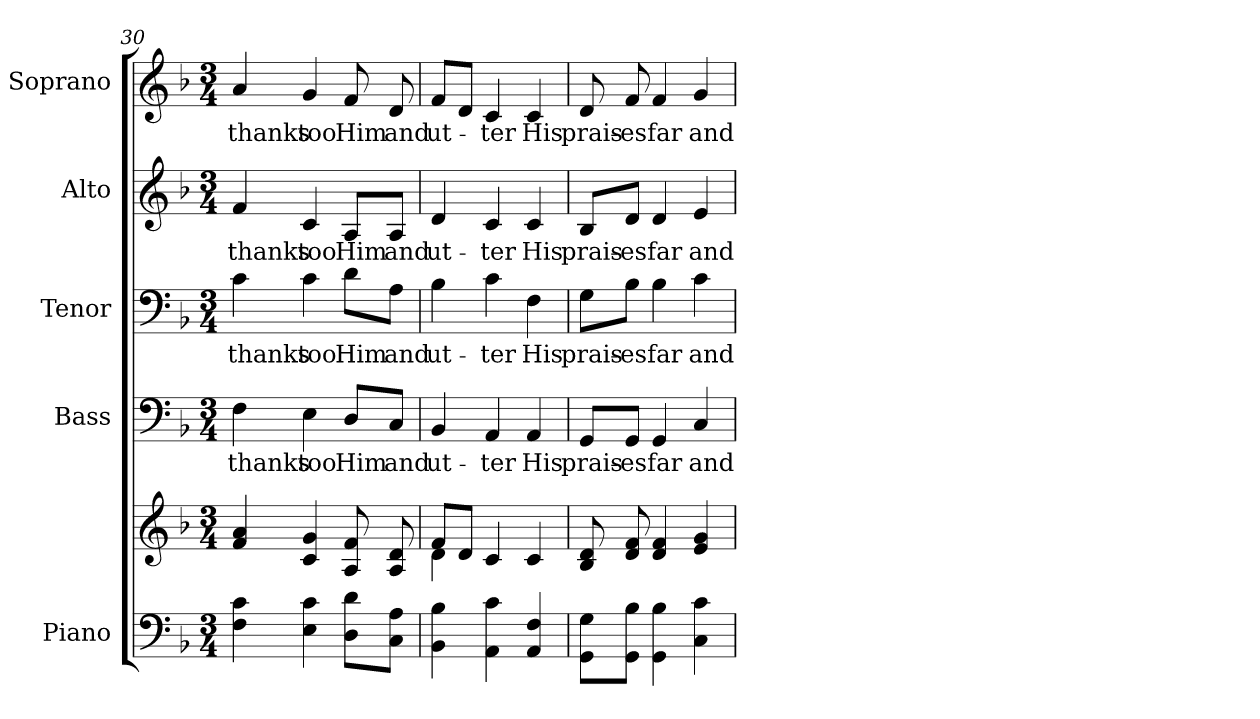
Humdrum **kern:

**kern	**kern	**kern	**text	**kern	**text	**kern	**text	**kern	**text
*part5	*part5	*part4	*part4	*part3	*part3	*part2	*part2	*part1	*part1
*staff6	*staff5	*staff4	*staff4	*staff3	*staff3	*staff2	*staff2	*staff1	*staff1
*I"Piano	*	*I"Bass	*	*I"Tenor	*	*I"Alto	*	*I"Soprano	*
*I'Pno.	*	*I'B.	*	*I'T.	*	*I'A.	*	*I'S.	*
*clefF4	*clefG2	*clefF4	*	*clefF4	*	*clefG2	*	*clefG2	*
*k[b-]	*k[b-]	*k[b-]	*	*k[b-]	*	*k[b-]	*	*k[b-]	*
*F:	*F:	*F:	*	*F:	*	*F:	*	*F:	*
*M3/4	*M3/4	*M3/4	*	*M3/4	*	*M3/4	*	*M3/4	*
=30	=30	=30	=30	=30	=30	=30	=30	=30	=30
!	!	!	!LO:LY:b:color=#000000	!	!	!	!	!	!
!	!	!	!	!	!LO:LY:b:color=#000000	!	!	!	!
!	!	!	!	!	!	!	!LO:LY:b:color=#000000	!	!
!	!	!	!	!	!	!	!	!	!LO:LY:b:color=#000000
4Fi\ 4ci	4fi/ 4ai	4Fi\	thanks	4ci\	thanks	4fi/	thanks	4ai/	thanks
!	!	!	!LO:LY:b:color=#000000	!	!	!	!	!	!
!	!	!	!	!	!LO:LY:b:color=#000000	!	!	!	!
!	!	!	!	!	!	!	!LO:LY:b:color=#000000	!	!
!	!	!	!	!	!	!	!	!	!LO:LY:b:color=#000000
4Ei\ 4ci	4ci/ 4gi	4Ei\	too	4ci\	too	4ci/	too	4gi/	too
!	!	!	!LO:LY:b:color=#000000	!	!	!	!	!	!
!	!	!	!	!	!LO:LY:b:color=#000000	!	!	!	!
!	!	!	!	!	!	!	!LO:LY:b:color=#000000	!	!
!	!	!	!	!	!	!	!	!	!LO:LY:b:color=#000000
8Di\ 8di\L	8Ai/ 8fi	8Di/L	Him	8di\L	Him	8Ai/L	Him	8fi/	Him
!	!	!	!LO:LY:b:color=#000000	!	!	!	!	!	!
!	!	!	!	!	!LO:LY:b:color=#000000	!	!	!	!
!	!	!	!	!	!	!	!LO:LY:b:color=#000000	!	!
!	!	!	!	!	!	!	!	!	!LO:LY:b:color=#000000
8Ci\ 8Ai\J	8Ai/ 8di	8Ci/J	and	8Ai\J	and	8Ai/J	and	8di/	and
!!LO:PB:g=z
=31	=31	=31	=31	=31	=31	=31	=31	=31	=31
*	*^	*	*	*	*	*	*	*	*
!	!	!	!	!LO:LY:b:color=#000000	!	!	!	!	!	!
!	!	!	!	!	!	!LO:LY:b:color=#000000	!	!	!	!
!	!	!	!	!	!	!	!	!LO:LY:b:color=#000000	!	!
!	!	!	!	!	!	!	!	!	!	!LO:LY:b:color=#000000
4BB-i\ 4B-i	8fi/L	4di\	4BB-i/	ut-	4B-i\	ut-	4di/	ut-	8fi/L	ut-
.	8di/J	.	.	.	.	.	.	.	8di/J	.
!	!	!	!	!LO:LY:b:color=#000000	!	!	!	!	!	!
!	!	!	!	!	!	!LO:LY:b:color=#000000	!	!	!	!
!	!	!	!	!	!	!	!	!LO:LY:b:color=#000000	!	!
!	!	!	!	!	!	!	!	!	!	!LO:LY:b:color=#000000
4AAi\ 4ci	4ci/	4ryy	4AAi/	-ter	4ci\	-ter	4ci/	-ter	4ci/	-ter
!	!	!	!	!LO:LY:b:color=#000000	!	!	!	!	!	!
!	!	!	!	!	!	!LO:LY:b:color=#000000	!	!	!	!
!	!	!	!	!	!	!	!	!LO:LY:b:color=#000000	!	!
!	!	!	!	!	!	!	!	!	!	!LO:LY:b:color=#000000
4AAi/ 4Fi	4ci/	4ryy	4AAi/	His	4Fi\	His	4ci/	His	4ci/	His
*	*v	*v	*	*	*	*	*	*	*	*
=32	=32	=32	=32	=32	=32	=32	=32	=32	=32
*	*^	*	*	*	*	*	*	*	*
!	!	!	!	!LO:LY:b:color=#000000	!	!	!	!	!	!
*	*v	*v	*	*	*	*	*	*	*	*
*	*^	*	*	*	*	*	*	*	*
!	!	!	!	!	!	!LO:LY:b:color=#000000	!	!	!	!
*	*v	*v	*	*	*	*	*	*	*	*
*	*^	*	*	*	*	*	*	*	*
!	!	!	!	!	!	!	!	!LO:LY:b:color=#000000	!	!
*	*v	*v	*	*	*	*	*	*	*	*
*	*^	*	*	*	*	*	*	*	*
!	!	!	!	!	!	!	!	!	!	!LO:LY:b:color=#000000
*	*v	*v	*	*	*	*	*	*	*	*
8GGi\ 8Gi\L	8B-i/ 8di	8GGi/L	prais-	8Gi\L	prais-	8B-i/L	prais-	8di/	prais-
!	!	!	!LO:LY:b:color=#000000	!	!	!	!	!	!
!	!	!	!	!	!LO:LY:b:color=#000000	!	!	!	!
!	!	!	!	!	!	!	!LO:LY:b:color=#000000	!	!
!	!	!	!	!	!	!	!	!	!LO:LY:b:color=#000000
8GGi\ 8B-i\J	8di/ 8fi	8GGi/J	-es	8B-i\J	-es	8di/J	-es	8fi/	-es
!	!	!	!LO:LY:b:color=#000000	!	!	!	!	!	!
!	!	!	!	!	!LO:LY:b:color=#000000	!	!	!	!
!	!	!	!	!	!	!	!LO:LY:b:color=#000000	!	!
!	!	!	!	!	!	!	!	!	!LO:LY:b:color=#000000
4GGi\ 4B-i	4di/ 4fi	4GGi/	far	4B-i\	far	4di/	far	4fi/	far
!	!	!	!LO:LY:b:color=#000000	!	!	!	!	!	!
!	!	!	!	!	!LO:LY:b:color=#000000	!	!	!	!
!	!	!	!	!	!	!	!LO:LY:b:color=#000000	!	!
!	!	!	!	!	!	!	!	!	!LO:LY:b:color=#000000
4Ci\ 4ci	4ei/ 4gi	4Ci/	and	4ci\	and	4ei/	and	4gi/	and
=	=	=	=	=	=	=	=	=	=
*-	*-	*-	*-	*-	*-	*-	*-	*-	*-
